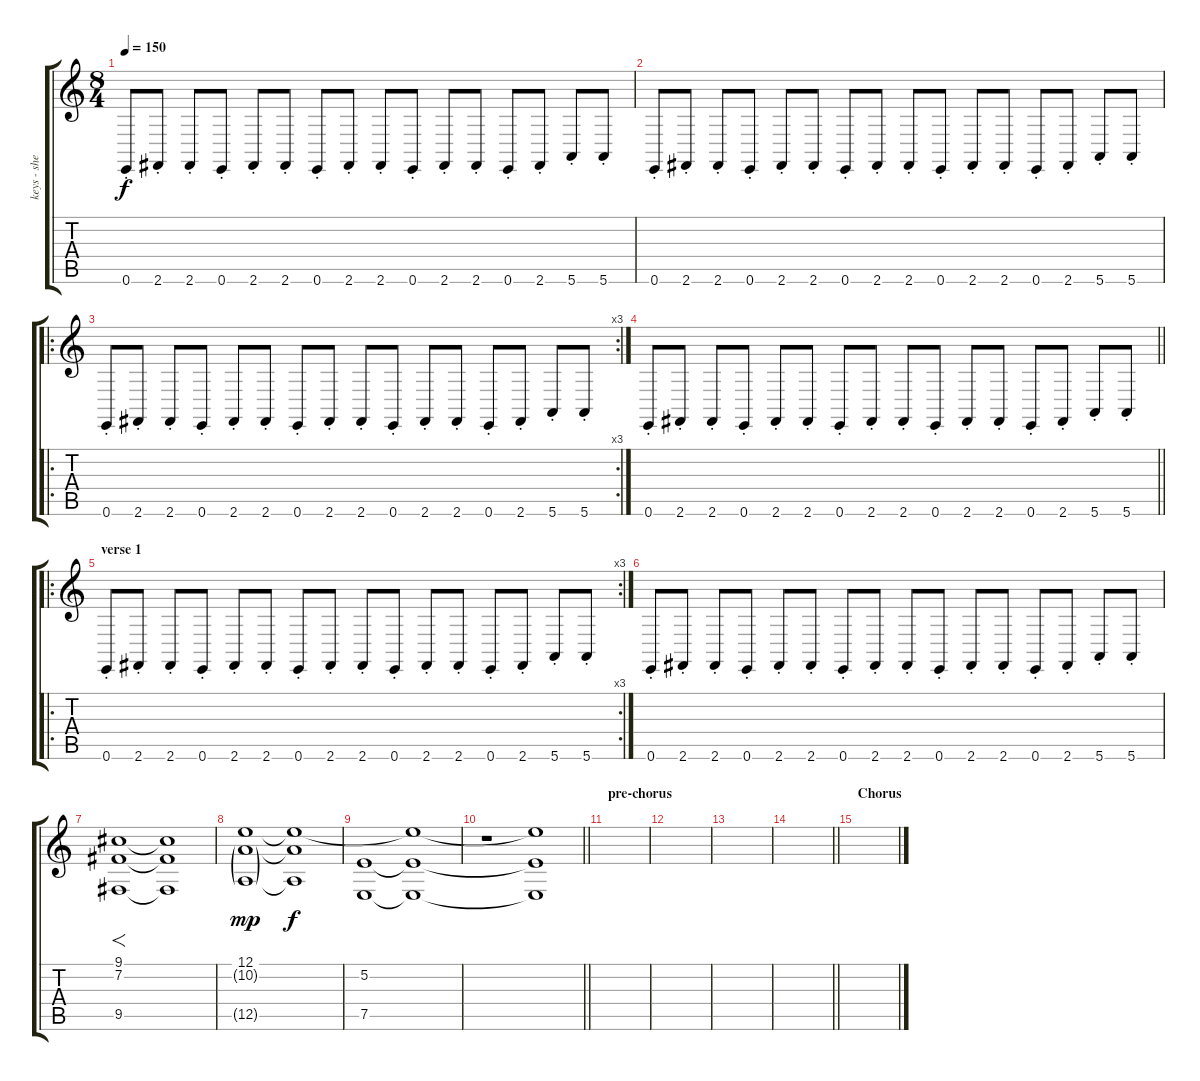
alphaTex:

\track ("keys - sherinian" "keys - she") {instrument stringensemble1}
\staff {score tabs}
\tuning (E4 B3 G3 D3 A2 E2) {hide}
\ts (8 4)
\tempo 150
\clef g2
\ks c
0.6{st}.8{dy f instrument lead8bassandlead} 2.6{st}.8 2.6{st}.8 0.6{st}.8 2.6{st}.8 2.6{st}.8 0.6{st}.8 2.6{st}.8 2.6{st}.8 0.6{st}.8 2.6{st}.8 2.6{st}.8 0.6{st}.8 2.6{st}.8 5.6{st}.8 5.6{st}.8 |
0.6{st}.8{instrument lead8bassandlead} 2.6{st}.8 2.6{st}.8 0.6{st}.8 2.6{st}.8 2.6{st}.8 0.6{st}.8 2.6{st}.8 2.6{st}.8 0.6{st}.8 2.6{st}.8 2.6{st}.8 0.6{st}.8 2.6{st}.8 5.6{st}.8 5.6{st}.8 |
\ro
\rc 3
0.6{st}.8{instrument lead8bassandlead} 2.6{st}.8 2.6{st}.8 0.6{st}.8 2.6{st}.8 2.6{st}.8 0.6{st}.8 2.6{st}.8 2.6{st}.8 0.6{st}.8 2.6{st}.8 2.6{st}.8 0.6{st}.8 2.6{st}.8 5.6{st}.8 5.6{st}.8 |
\barLineRight lightlight
0.6{st}.8{instrument lead8bassandlead} 2.6{st}.8 2.6{st}.8 0.6{st}.8 2.6{st}.8 2.6{st}.8 0.6{st}.8 2.6{st}.8 2.6{st}.8 0.6{st}.8 2.6{st}.8 2.6{st}.8 0.6{st}.8 2.6{st}.8 5.6{st}.8 5.6{st}.8 |
\ro
\rc 3
\section ("" "verse 1")
0.6{st}.8{instrument lead8bassandlead} 2.6{st}.8 2.6{st}.8 0.6{st}.8 2.6{st}.8 2.6{st}.8 0.6{st}.8 2.6{st}.8 2.6{st}.8 0.6{st}.8 2.6{st}.8 2.6{st}.8 0.6{st}.8 2.6{st}.8 5.6{st}.8 5.6{st}.8 |
0.6{st}.8{instrument lead8bassandlead} 2.6{st}.8 2.6{st}.8 0.6{st}.8 2.6{st}.8 2.6{st}.8 0.6{st}.8 2.6{st}.8 2.6{st}.8 0.6{st}.8 2.6{st}.8 2.6{st}.8 0.6{st}.8 2.6{st}.8 5.6{st}.8 5.6{st}.8 |
(9.1 7.2 9.5).1{f} (9.1{t} 7.2{t} 9.5{t}).1 |
(12.1 10.2{g} 12.5{g}).1{dy mp} (12.1{t} 10.2{t} 12.5{t}).1{dy f} |
(5.2 7.5).1 (12.1{t} 5.2{t} 7.5{t}).1 |
\barLineRight lightlight
r.1 (12.1{t} 5.2{t} 7.5{t}).1 |
\section ("" "pre-chorus")
|
|
|
\barLineRight lightlight
|
\section ("" "Chorus")
